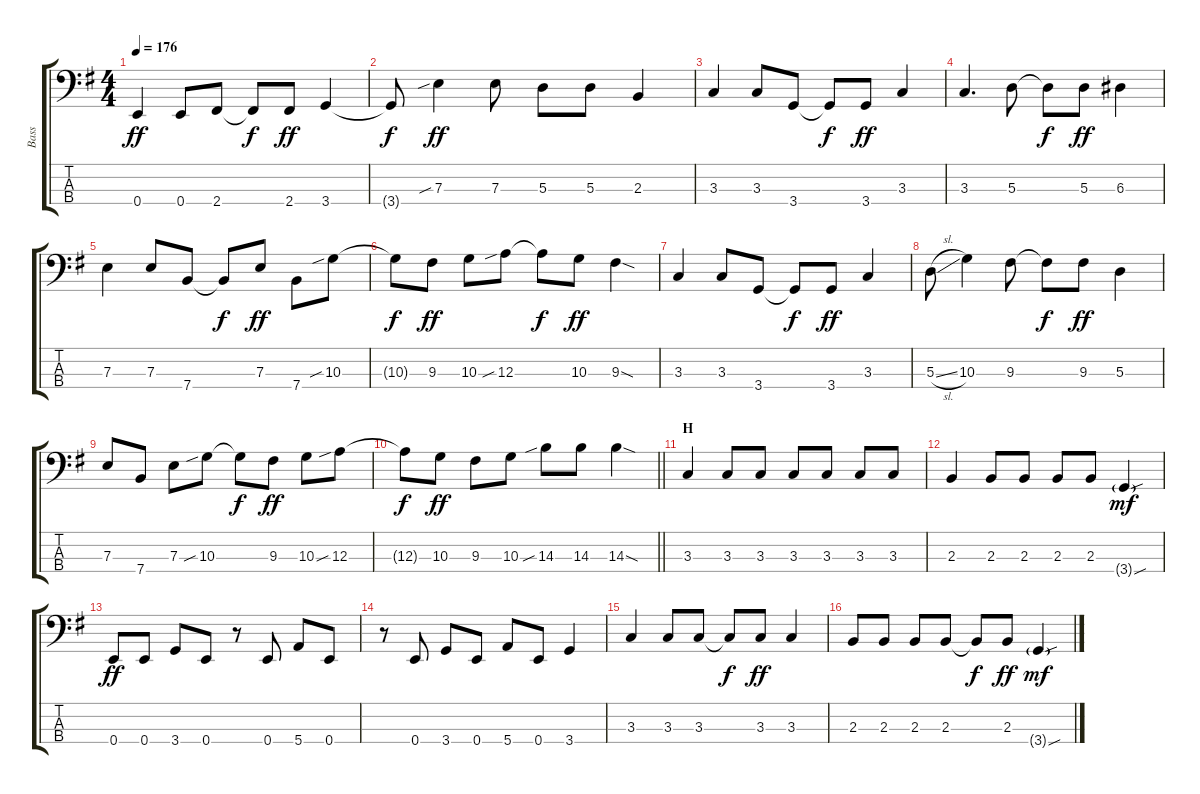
\track ("Bass" "Bass") {instrument electricbasspick}
\staff {score tabs}
\tuning (G2 D2 A1 E1) {hide}
\ts (4 4)
\tempo 176
\clef f4
\ks g
0.4.4{dy ff} 0.4.8 2.4.8 2.4{t}.8{dy f} 2.4.8{dy ff} 3.4.4 |
3.4{t}.8{dy f} 7.3{sib}.4{dy ff} 7.3.8 5.3.8 5.3.8 2.3.4 |
3.3.4 3.3.8 3.4.8 3.4{t}.8{dy f} 3.4.8{dy ff} 3.3.4 |
3.3.4{d} 5.3.8 5.3{t}.8{dy f} 5.3.8{dy ff} 6.3.4 |
7.3.4 7.3.8 7.4.8 7.4{t}.8{dy f} 7.3.8{dy ff} 7.4.8 10.3{sib}.8 |
10.3{t}.8{dy f} 9.3.8{dy ff} 10.3.8 12.3{sib}.8 12.3{t}.8{dy f} 10.3.8{dy ff} 9.3{sod}.4 |
3.3.4 3.3.8 3.4.8 3.4{t}.8{dy f} 3.4.8{dy ff} 3.3.4 |
5.3{sl}.8 10.3.4 9.3.8 9.3{t}.8{dy f} 9.3.8{dy ff} 5.3.4 |
7.3.8 7.4.8 7.3.8 10.3{sib}.8 10.3{t}.8{dy f} 9.3.8{dy ff} 10.3.8 12.3{sib}.8 |
\barLineRight lightlight
12.3{t}.8{dy f} 10.3.8{dy ff} 9.3.8 10.3.8 14.3{sib}.8 14.3.8 14.3{sod}.4 |
\section ("" "H")
3.3.4 3.3.8 3.3.8 3.3.8 3.3.8 3.3.8 3.3.8 |
2.3.4 2.3.8 2.3.8 2.3.8 2.3.8 3.4{sou g}.4{dy mf} |
0.4.8{dy ff} 0.4.8 3.4.8 0.4.8 r.8 0.4.8 5.4.8 0.4.8 |
r.8 0.4.8 3.4.8 0.4.8 5.4.8 0.4.8 3.4.4 |
3.3.4 3.3.8 3.3.8 3.3{t}.8{dy f} 3.3.8{dy ff} 3.3.4 |
2.3.8 2.3.8 2.3.8 2.3.8 2.3{t}.8{dy f} 2.3.8{dy ff} 3.4{sou g}.4{dy mf}
